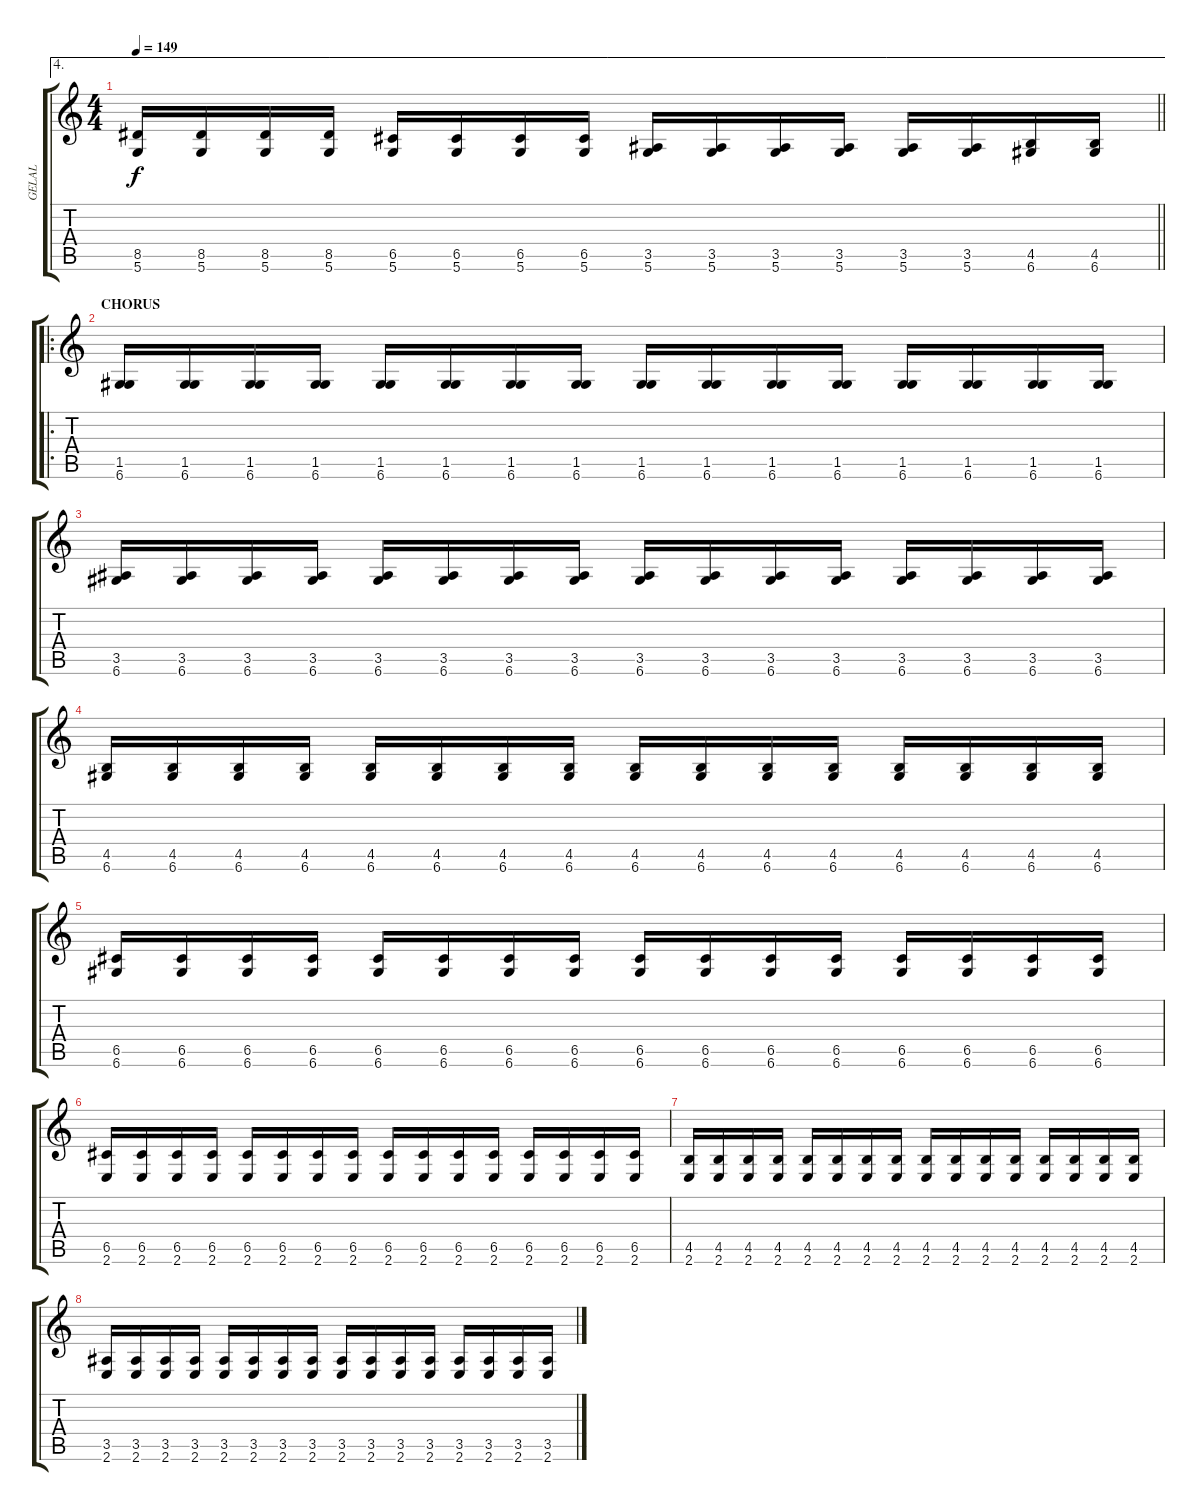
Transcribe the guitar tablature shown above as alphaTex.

\track ("GELAL" "GELAL") {instrument distortionguitar}
\staff {score tabs}
\tuning (D4 A3 F3 C3 G2 D2) {hide}
\ae 4
\ts (4 4)
\tempo 149
\clef g2
\barLineRight lightlight
\ks c
(8.5 5.6).16{dy f} (8.5 5.6).16 (8.5 5.6).16 (8.5 5.6).16 (6.5 5.6).16 (6.5 5.6).16 (6.5 5.6).16 (6.5 5.6).16 (3.5 5.6).16 (3.5 5.6).16 (3.5 5.6).16 (3.5 5.6).16 (3.5 5.6).16 (3.5 5.6).16 (4.5 6.6).16 (4.5 6.6).16 |
\ro
\section ("" "CHORUS")
(1.5 6.6).16 (1.5 6.6).16 (1.5 6.6).16 (1.5 6.6).16 (1.5 6.6).16 (1.5 6.6).16 (1.5 6.6).16 (1.5 6.6).16 (1.5 6.6).16 (1.5 6.6).16 (1.5 6.6).16 (1.5 6.6).16 (1.5 6.6).16 (1.5 6.6).16 (1.5 6.6).16 (1.5 6.6).16 |
(3.5 6.6).16 (3.5 6.6).16 (3.5 6.6).16 (3.5 6.6).16 (3.5 6.6).16 (3.5 6.6).16 (3.5 6.6).16 (3.5 6.6).16 (3.5 6.6).16 (3.5 6.6).16 (3.5 6.6).16 (3.5 6.6).16 (3.5 6.6).16 (3.5 6.6).16 (3.5 6.6).16 (3.5 6.6).16 |
(4.5 6.6).16 (4.5 6.6).16 (4.5 6.6).16 (4.5 6.6).16 (4.5 6.6).16 (4.5 6.6).16 (4.5 6.6).16 (4.5 6.6).16 (4.5 6.6).16 (4.5 6.6).16 (4.5 6.6).16 (4.5 6.6).16 (4.5 6.6).16 (4.5 6.6).16 (4.5 6.6).16 (4.5 6.6).16 |
(6.5 6.6).16 (6.5 6.6).16 (6.5 6.6).16 (6.5 6.6).16 (6.5 6.6).16 (6.5 6.6).16 (6.5 6.6).16 (6.5 6.6).16 (6.5 6.6).16 (6.5 6.6).16 (6.5 6.6).16 (6.5 6.6).16 (6.5 6.6).16 (6.5 6.6).16 (6.5 6.6).16 (6.5 6.6).16 |
(6.5 2.6).16 (6.5 2.6).16 (6.5 2.6).16 (6.5 2.6).16 (6.5 2.6).16 (6.5 2.6).16 (6.5 2.6).16 (6.5 2.6).16 (6.5 2.6).16 (6.5 2.6).16 (6.5 2.6).16 (6.5 2.6).16 (6.5 2.6).16 (6.5 2.6).16 (6.5 2.6).16 (6.5 2.6).16 |
(4.5 2.6).16 (4.5 2.6).16 (4.5 2.6).16 (4.5 2.6).16 (4.5 2.6).16 (4.5 2.6).16 (4.5 2.6).16 (4.5 2.6).16 (4.5 2.6).16 (4.5 2.6).16 (4.5 2.6).16 (4.5 2.6).16 (4.5 2.6).16 (4.5 2.6).16 (4.5 2.6).16 (4.5 2.6).16 |
(3.5 2.6).16 (3.5 2.6).16 (3.5 2.6).16 (3.5 2.6).16 (3.5 2.6).16 (3.5 2.6).16 (3.5 2.6).16 (3.5 2.6).16 (3.5 2.6).16 (3.5 2.6).16 (3.5 2.6).16 (3.5 2.6).16 (3.5 2.6).16 (3.5 2.6).16 (3.5 2.6).16 (3.5 2.6).16
